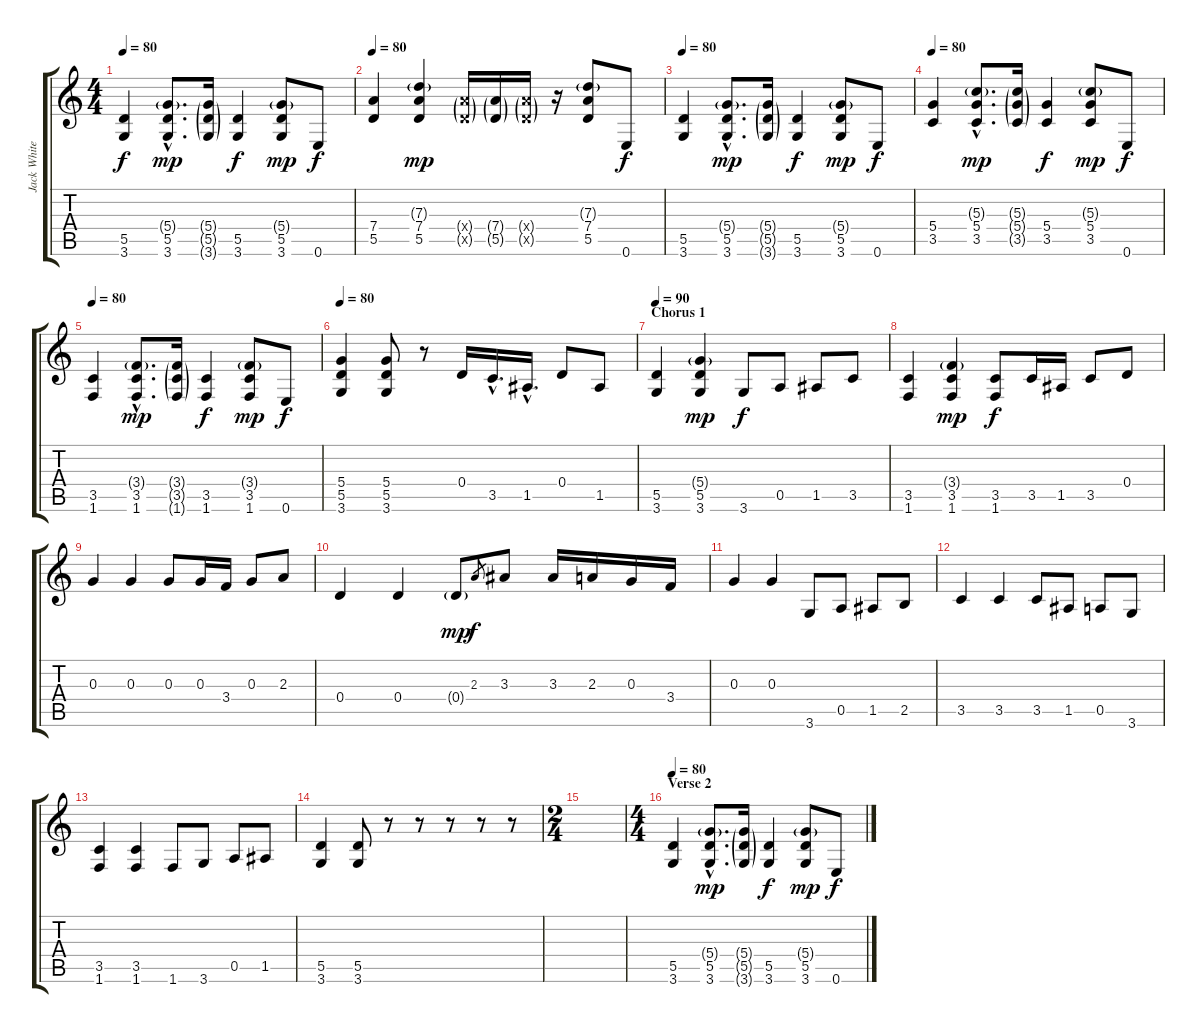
\track ("Jack White - Guitar" "Jack White") {instrument distortionguitar}
\staff {score tabs}
\tuning (E4 B3 G3 D3 A2 E2) {hide}
\ts (4 4)
\tempo 80
\clef g2
\ks c
(5.5 3.6).4{dy f} (5.4{g hac} 5.5{hac} 3.6{hac}).8{d dy mp} (5.4{g} 5.5{g} 3.6{g}).16 (5.5 3.6).4{dy f} (5.4{g} 5.5 3.6).8{dy mp} 0.6.8{dy f} |
\tempo 80
(7.4 5.5).4 (7.3{g} 7.4 5.5).4{dy mp} (7.4{g x} 5.5{g x}).16 (7.4{g} 5.5{g}).16 (7.4{g x} 5.5{g x}).16 r.16 (7.3{g} 7.4 5.5).8 0.6.8{dy f} |
\tempo 80
(5.5 3.6).4 (5.4{g hac} 5.5{hac} 3.6{hac}).8{d dy mp} (5.4{g} 5.5{g} 3.6{g}).16 (5.5 3.6).4{dy f} (5.4{g} 5.5 3.6).8{dy mp} 0.6.8{dy f} |
\tempo 80
(5.4 3.5).4 (5.3{g hac} 5.4{hac} 3.5{hac}).8{d dy mp} (5.3{g} 5.4{g} 3.5{g}).16 (5.4 3.5).4{dy f} (5.3{g} 5.4 3.5).8{dy mp} 0.6.8{dy f} |
\tempo 80
(3.5 1.6).4 (3.4{g hac} 3.5{hac} 1.6{hac}).8{d dy mp} (3.4{g} 3.5{g} 1.6{g}).16 (3.5 1.6).4{dy f} (3.4{g} 3.5 1.6).8{dy mp} 0.6.8{dy f} |
\tempo 80
(5.4 5.5 3.6).4 (5.4 5.5 3.6).8 r.8 0.4.16 3.5{hac}.16{d} 1.5{hac}.16{d} 0.4.8 1.5.8 |
\section ("" "Chorus 1")
\tempo 90
(5.5 3.6).4{volume 16} (5.4{g} 5.5 3.6).4{dy mp} 3.6.8{dy f} 0.5.8 1.5.8 3.5.8 |
(3.5 1.6).4 (3.4{g} 3.5 1.6).4{dy mp} (3.5 1.6).8{dy f} 3.5.16 1.5.16 3.5.8 0.4.8 |
0.3.4 0.3.4 0.3.8 0.3.16 3.4.16 0.3.8 2.3.8 |
0.4.4 0.4.4 0.4{g}.8{dy mp} 2.3.8{gr dy f} 3.3.8 3.3.16 2.3.16 0.3.16 3.4.16 |
0.3.4 0.3.4 3.6.8 0.5.8 1.5.8 2.5.8 |
3.5.4 3.5.4 3.5.8 1.5.8 0.5.8 3.6.8 |
(3.5 1.6).4 (3.5 1.6).4 1.6.8 3.6.8 0.5.8 1.5.8 |
(5.5 3.6).4 (5.5 3.6).8 r.8 r.8 r.8 r.8 r.8 |
\ts (2 4)
|
\ts (4 4)
\section ("" "Verse 2")
\tempo 80
(5.5 3.6).4{volume 13} (5.4{g hac} 5.5{hac} 3.6{hac}).8{d dy mp} (5.4{g} 5.5{g} 3.6{g}).16 (5.5 3.6).4{dy f} (5.4{g} 5.5 3.6).8{dy mp} 0.6.8{dy f}
